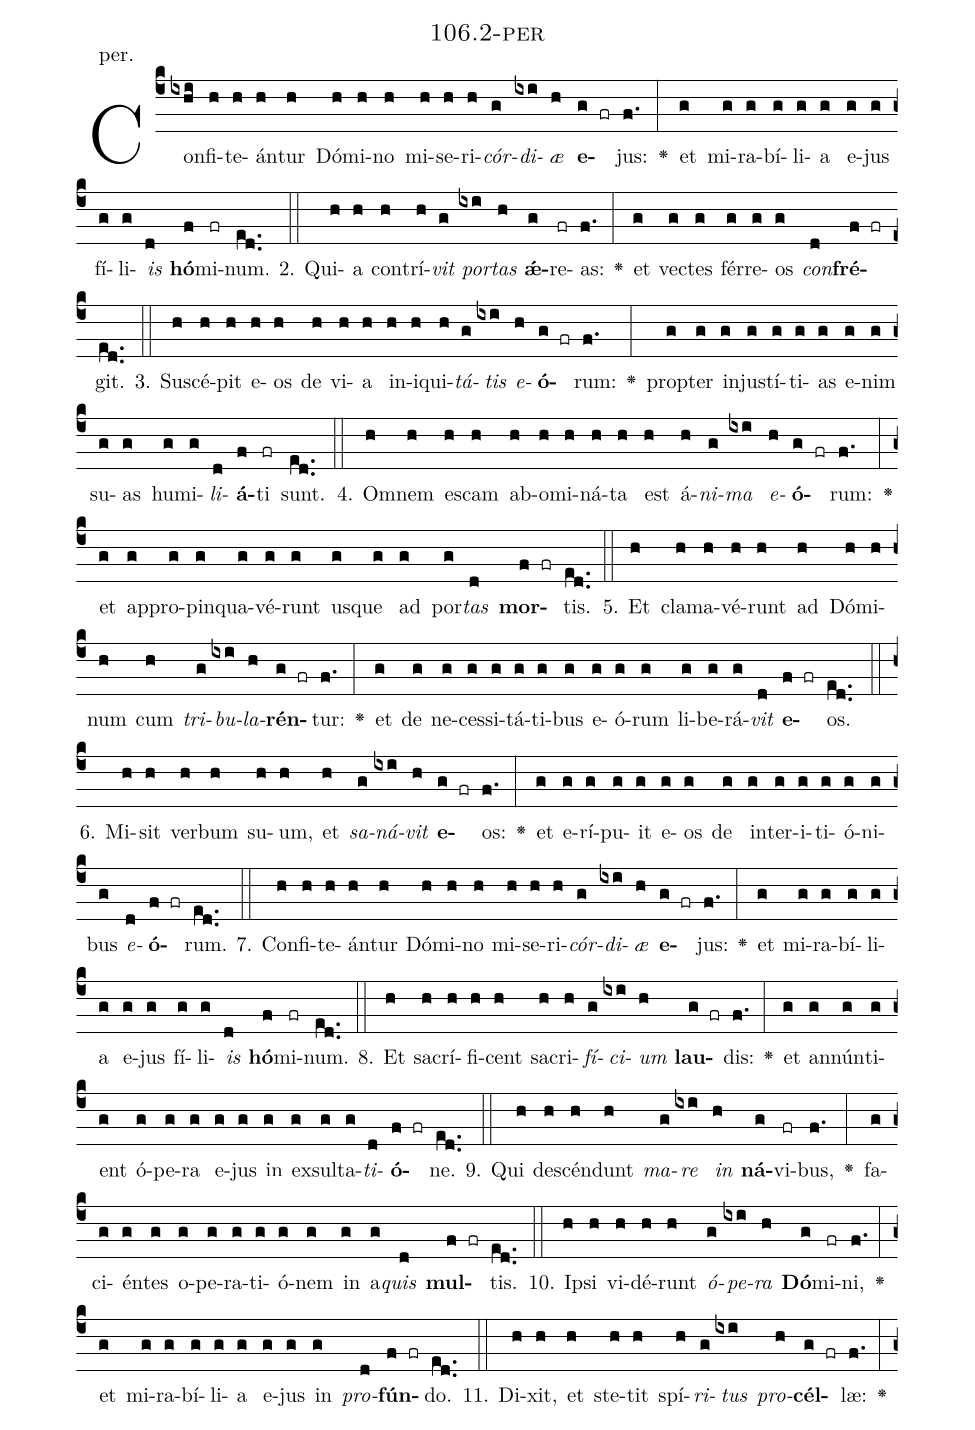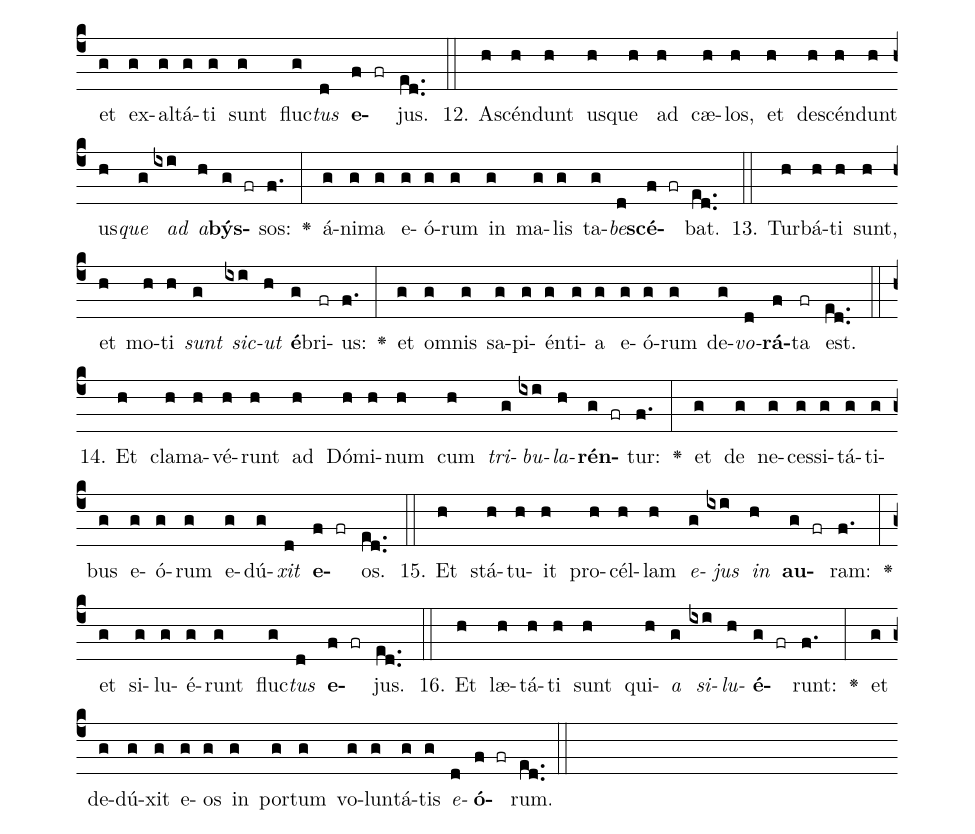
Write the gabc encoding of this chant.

name: 106.2-per;
annotation: per.;
%%
(c4)Con(ixhi)fi(h)te(h)án(h)tur(h) Dó(h)mi(h)no(h) mi(h)se(h)ri(h)<i>cór</i>(g)<i>di</i>(ixi)<i>æ</i>(h) <b>e</b>(g fr)jus:(f.) <v>\greheightstar</v>(:) et(g) mi(g)ra(g)bí(g)li(g)a(g) e(g)jus(g) fí(g)li(g)<i>is</i>(d) <b>hó</b>(f)mi(fr)num.(ed..) (::)
2. Qui(h)a(h) con(h)trí(h)<i>vit</i>(g) <i>por</i>(ixi)<i>tas</i>(h) <b>ǽ</b>(g)re(fr)as:(f.) <v>\greheightstar</v>(:) et(g) vec(g)tes(g) fér(g)re(g)os(g) <i>con</i>(d)<b>fré</b>(f fr)git.(ed..) (::)
3. Su(h)scé(h)pit(h) e(h)os(h) de(h) vi(h)a(h) in(h)i(h)qui(h)<i>tá</i>(g)<i>tis</i>(ixi) <i>e</i>(h)<b>ó</b>(g fr)rum:(f.) <v>\greheightstar</v>(:) prop(g)ter(g) in(g)jus(g)tí(g)ti(g)as(g) e(g)nim(g) su(g)as(g) hu(g)mi(g)<i>li</i>(d)<b>á</b>(f)ti(fr) sunt.(ed..) (::)
4. Om(h)nem(h) es(h)cam(h) ab(h)o(h)mi(h)ná(h)ta(h) est(h) á(h)<i>ni</i>(g)<i>ma</i>(ixi) <i>e</i>(h)<b>ó</b>(g fr)rum:(f.) <v>\greheightstar</v>(:) et(g) ap(g)pro(g)pin(g)qua(g)vé(g)runt(g) us(g)que(g) ad(g) por(g)<i>tas</i>(d) <b>mor</b>(f fr)tis.(ed..) (::)
5. Et(h) cla(h)ma(h)vé(h)runt(h) ad(h) Dó(h)mi(h)num(h) cum(h) <i>tri</i>(g)<i>bu</i>(ixi)<i>la</i>(h)<b>rén</b>(g fr)tur:(f.) <v>\greheightstar</v>(:) et(g) de(g) ne(g)ces(g)si(g)tá(g)ti(g)bus(g) e(g)ó(g)rum(g) li(g)be(g)rá(g)<i>vit</i>(d) <b>e</b>(f fr)os.(ed..) (::)
6. Mi(h)sit(h) ver(h)bum(h) su(h)um,(h) et(h) <i>sa</i>(g)<i>ná</i>(ixi)<i>vit</i>(h) <b>e</b>(g fr)os:(f.) <v>\greheightstar</v>(:) et(g) e(g)rí(g)pu(g)it(g) e(g)os(g) de(g) in(g)ter(g)i(g)ti(g)ó(g)ni(g)bus(g) <i>e</i>(d)<b>ó</b>(f fr)rum.(ed..) (::)
7. Con(h)fi(h)te(h)án(h)tur(h) Dó(h)mi(h)no(h) mi(h)se(h)ri(h)<i>cór</i>(g)<i>di</i>(ixi)<i>æ</i>(h) <b>e</b>(g fr)jus:(f.) <v>\greheightstar</v>(:) et(g) mi(g)ra(g)bí(g)li(g)a(g) e(g)jus(g) fí(g)li(g)<i>is</i>(d) <b>hó</b>(f)mi(fr)num.(ed..) (::)
8. Et(h) sa(h)crí(h)fi(h)cent(h) sa(h)cri(h)<i>fí</i>(g)<i>ci</i>(ixi)<i>um</i>(h) <b>lau</b>(g fr)dis:(f.) <v>\greheightstar</v>(:) et(g) an(g)nún(g)ti(g)ent(g) ó(g)pe(g)ra(g) e(g)jus(g) in(g) ex(g)sul(g)ta(g)<i>ti</i>(d)<b>ó</b>(f fr)ne.(ed..) (::)
9. Qui(h) de(h)scén(h)dunt(h) <i>ma</i>(g)<i>re</i>(ixi) <i>in</i>(h) <b>ná</b>(g)vi(fr)bus,(f.) <v>\greheightstar</v>(:) fa(g)ci(g)én(g)tes(g) o(g)pe(g)ra(g)ti(g)ó(g)nem(g) in(g) a(g)<i>quis</i>(d) <b>mul</b>(f fr)tis.(ed..) (::)
10. Ip(h)si(h) vi(h)dé(h)runt(h) <i>ó</i>(g)<i>pe</i>(ixi)<i>ra</i>(h) <b>Dó</b>(g)mi(fr)ni,(f.) <v>\greheightstar</v>(:) et(g) mi(g)ra(g)bí(g)li(g)a(g) e(g)jus(g) in(g) <i>pro</i>(d)<b>fún</b>(f fr)do.(ed..) (::)
11. Di(h)xit,(h) et(h) ste(h)tit(h) spí(h)<i>ri</i>(g)<i>tus</i>(ixi) <i>pro</i>(h)<b>cél</b>(g fr)læ:(f.) <v>\greheightstar</v>(:) et(g) ex(g)al(g)tá(g)ti(g) sunt(g) fluc(g)<i>tus</i>(d) <b>e</b>(f fr)jus.(ed..) (::)
12. A(h)scén(h)dunt(h) us(h)que(h) ad(h) cæ(h)los,(h) et(h) de(h)scén(h)dunt(h) us(h)<i>que</i>(g) <i>ad</i>(ixi) <i>a</i>(h)<b>býs</b>(g fr)sos:(f.) <v>\greheightstar</v>(:) á(g)ni(g)ma(g) e(g)ó(g)rum(g) in(g) ma(g)lis(g) ta(g)<i>be</i>(d)<b>scé</b>(f fr)bat.(ed..) (::)
13. Tur(h)bá(h)ti(h) sunt,(h) et(h) mo(h)ti(h) <i>sunt</i>(g) <i>sic</i>(ixi)<i>ut</i>(h) <b>é</b>(g)bri(fr)us:(f.) <v>\greheightstar</v>(:) et(g) om(g)nis(g) sa(g)pi(g)én(g)ti(g)a(g) e(g)ó(g)rum(g) de(g)<i>vo</i>(d)<b>rá</b>(f)ta(fr) est.(ed..) (::)
14. Et(h) cla(h)ma(h)vé(h)runt(h) ad(h) Dó(h)mi(h)num(h) cum(h) <i>tri</i>(g)<i>bu</i>(ixi)<i>la</i>(h)<b>rén</b>(g fr)tur:(f.) <v>\greheightstar</v>(:) et(g) de(g) ne(g)ces(g)si(g)tá(g)ti(g)bus(g) e(g)ó(g)rum(g) e(g)dú(g)<i>xit</i>(d) <b>e</b>(f fr)os.(ed..) (::)
15. Et(h) stá(h)tu(h)it(h) pro(h)cél(h)lam(h) <i>e</i>(g)<i>jus</i>(ixi) <i>in</i>(h) <b>au</b>(g fr)ram:(f.) <v>\greheightstar</v>(:) et(g) si(g)lu(g)é(g)runt(g) fluc(g)<i>tus</i>(d) <b>e</b>(f fr)jus.(ed..) (::)
16. Et(h) læ(h)tá(h)ti(h) sunt(h) qui(h)<i>a</i>(g) <i>si</i>(ixi)<i>lu</i>(h)<b>é</b>(g fr)runt:(f.) <v>\greheightstar</v>(:) et(g) de(g)dú(g)xit(g) e(g)os(g) in(g) por(g)tum(g) vo(g)lun(g)tá(g)tis(g) <i>e</i>(d)<b>ó</b>(f fr)rum.(ed..) (::)
